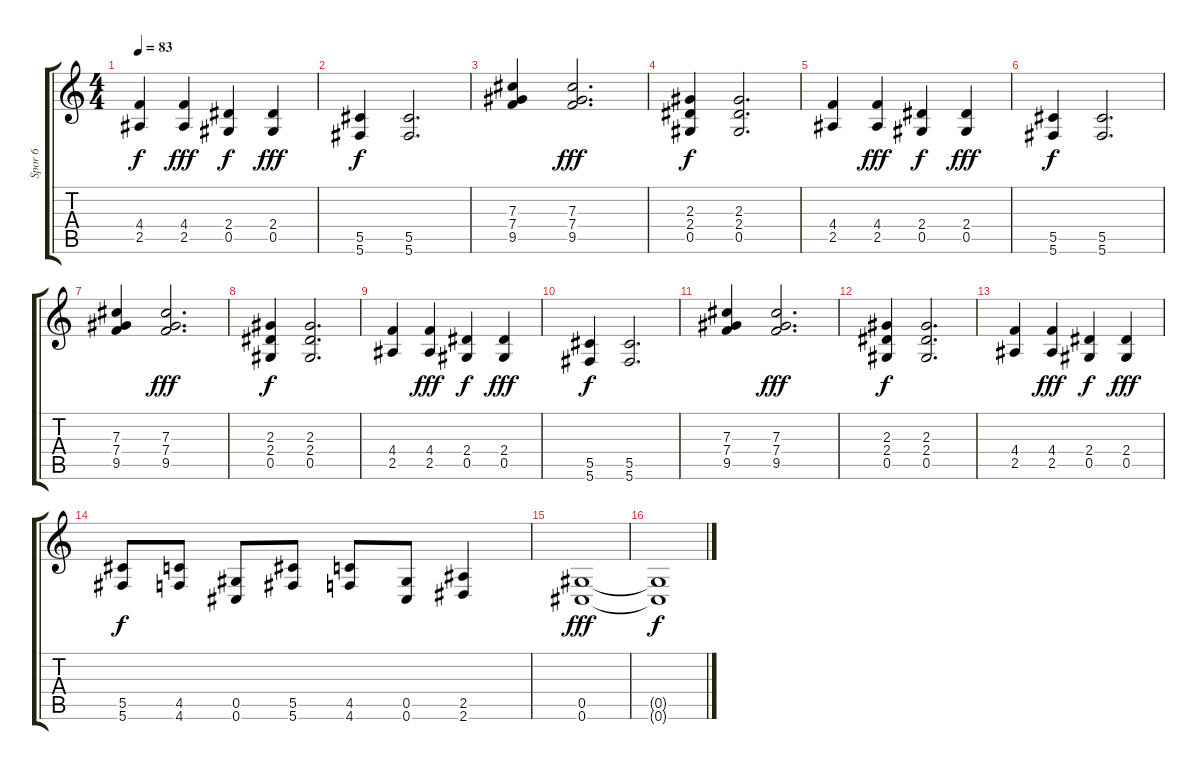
\track ("Spor 6" "Spor 6") {instrument distortionguitar}
\staff {score tabs}
\tuning (Eb4 Bb3 Gb3 Db3 Ab2 Db2) {hide}
\ts (4 4)
\tempo 83
\clef g2
\ks c
(4.4 2.5).4{dy f} (4.4 2.5).4{dy fff} (2.4 0.5).4{dy f} (2.4 0.5).4{dy fff} |
(5.5 5.6).4{dy f} (5.5 5.6).2{d} |
(7.3 7.4 9.5).4 (7.3 7.4 9.5).2{d dy fff} |
(2.3 2.4 0.5).4{dy f} (2.3 2.4 0.5).2{d} |
(4.4 2.5).4 (4.4 2.5).4{dy fff} (2.4 0.5).4{dy f} (2.4 0.5).4{dy fff} |
(5.5 5.6).4{dy f} (5.5 5.6).2{d} |
(7.3 7.4 9.5).4 (7.3 7.4 9.5).2{d dy fff} |
(2.3 2.4 0.5).4{dy f} (2.3 2.4 0.5).2{d} |
(4.4 2.5).4 (4.4 2.5).4{dy fff} (2.4 0.5).4{dy f} (2.4 0.5).4{dy fff} |
(5.5 5.6).4{dy f} (5.5 5.6).2{d} |
(7.3 7.4 9.5).4 (7.3 7.4 9.5).2{d dy fff} |
(2.3 2.4 0.5).4{dy f} (2.3 2.4 0.5).2{d} |
(4.4 2.5).4 (4.4 2.5).4{dy fff} (2.4 0.5).4{dy f} (2.4 0.5).4{dy fff} |
(5.5 5.6).8{dy f} (4.5 4.6).8 (0.5 0.6).8 (5.5 5.6).8 (4.5 4.6).8 (0.5 0.6).8 (2.5 2.6).4 |
(0.5 0.6).1{dy fff} |
(0.5{t} 0.6{t}).1{dy f}
